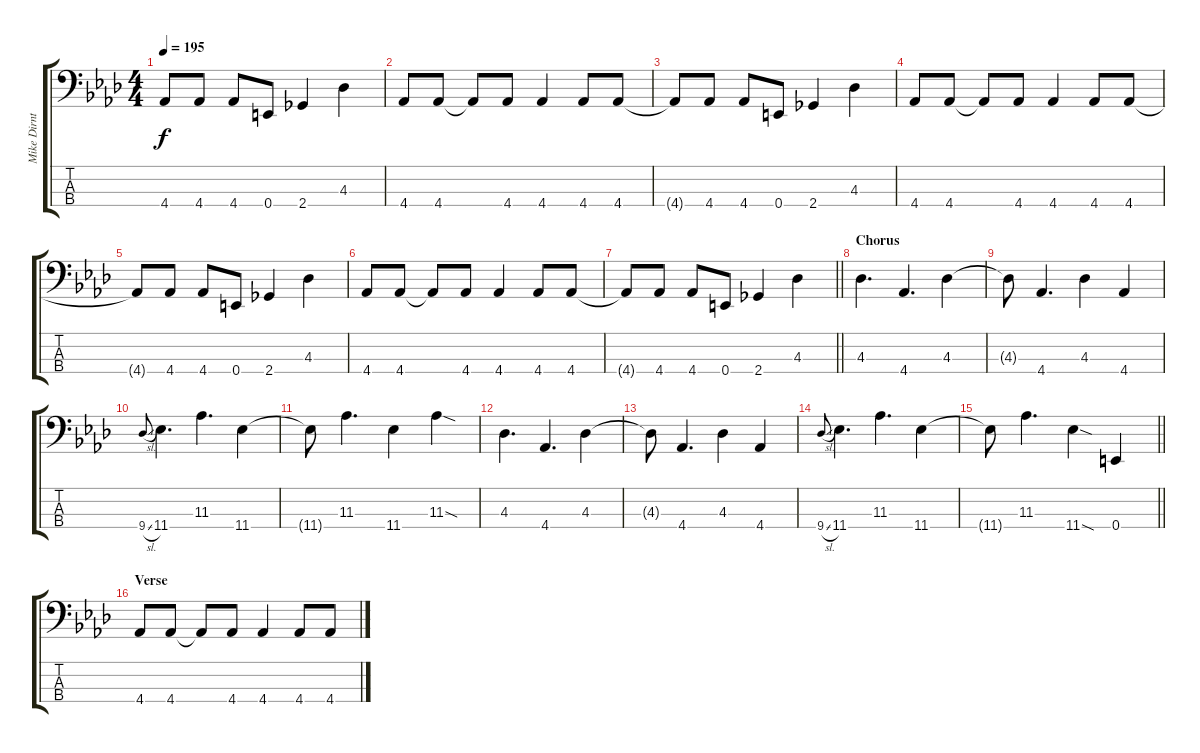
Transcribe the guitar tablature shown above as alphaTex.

\track ("Mike Dirnt" "Mike Dirnt") {instrument electricbasspick}
\staff {score tabs}
\tuning (G2 D2 A1 E1) {hide}
\ts (4 4)
\tempo 195
\clef f4
\ks ab
4.4{t}.8{dy f} 4.4.8 4.4.8 0.4.8 2.4.4 4.3.4 |
4.4.8 4.4.8 4.4{t}.8 4.4.8 4.4.4 4.4.8 4.4.8 |
4.4{t}.8 4.4.8 4.4.8 0.4.8 2.4.4 4.3.4 |
4.4.8 4.4.8 4.4{t}.8 4.4.8 4.4.4 4.4.8 4.4.8 |
4.4{t}.8 4.4.8 4.4.8 0.4.8 2.4.4 4.3.4 |
4.4.8 4.4.8 4.4{t}.8 4.4.8 4.4.4 4.4.8 4.4.8 |
\barLineRight lightlight
4.4{t}.8 4.4.8 4.4.8 0.4.8 2.4.4 4.3.4 |
\section ("" "Chorus")
4.3.4{d} 4.4.4{d} 4.3.4 |
4.3{t}.8 4.4.4{d} 4.3.4 4.4.4 |
9.4{sl}.8{gr onbeat} 11.4.4{d} 11.3.4{d} 11.4.4 |
11.4{t}.8 11.3.4{d} 11.4.4 11.3{sod}.4 |
4.3.4{d} 4.4.4{d} 4.3.4 |
4.3{t}.8 4.4.4{d} 4.3.4 4.4.4 |
9.4{sl}.8{gr onbeat} 11.4.4{d} 11.3.4{d} 11.4.4 |
\barLineRight lightlight
11.4{t}.8 11.3.4{d} 11.4{sod}.4 0.4.4 |
\section ("" "Verse")
4.4.8 4.4.8 4.4{t}.8 4.4.8 4.4.4 4.4.8 4.4.8
